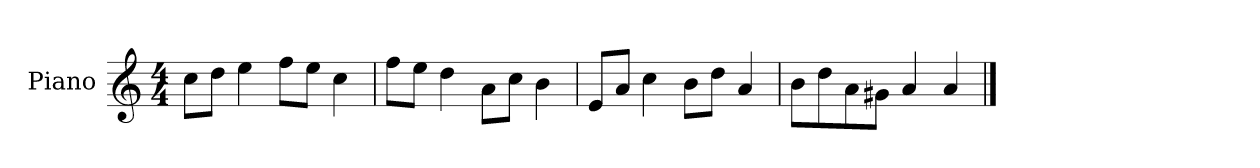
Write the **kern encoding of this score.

**kern
*part1
*staff1
*I"Piano
*I'P-no
*clefG2
*k[]
*M4/4
*MM90
=1
8cc\L
8dd\J
4ee\
8ff\L
8ee\J
4cc\
=2
8ff\L
8ee\J
4dd\
8a\L
8cc\J
4b\
=3
8e/L
8a/J
4cc\
8b\L
8dd\J
4a/
=4
8b\L
8dd\
8a\
8g#X\J
4a/
4a/
==
*-
